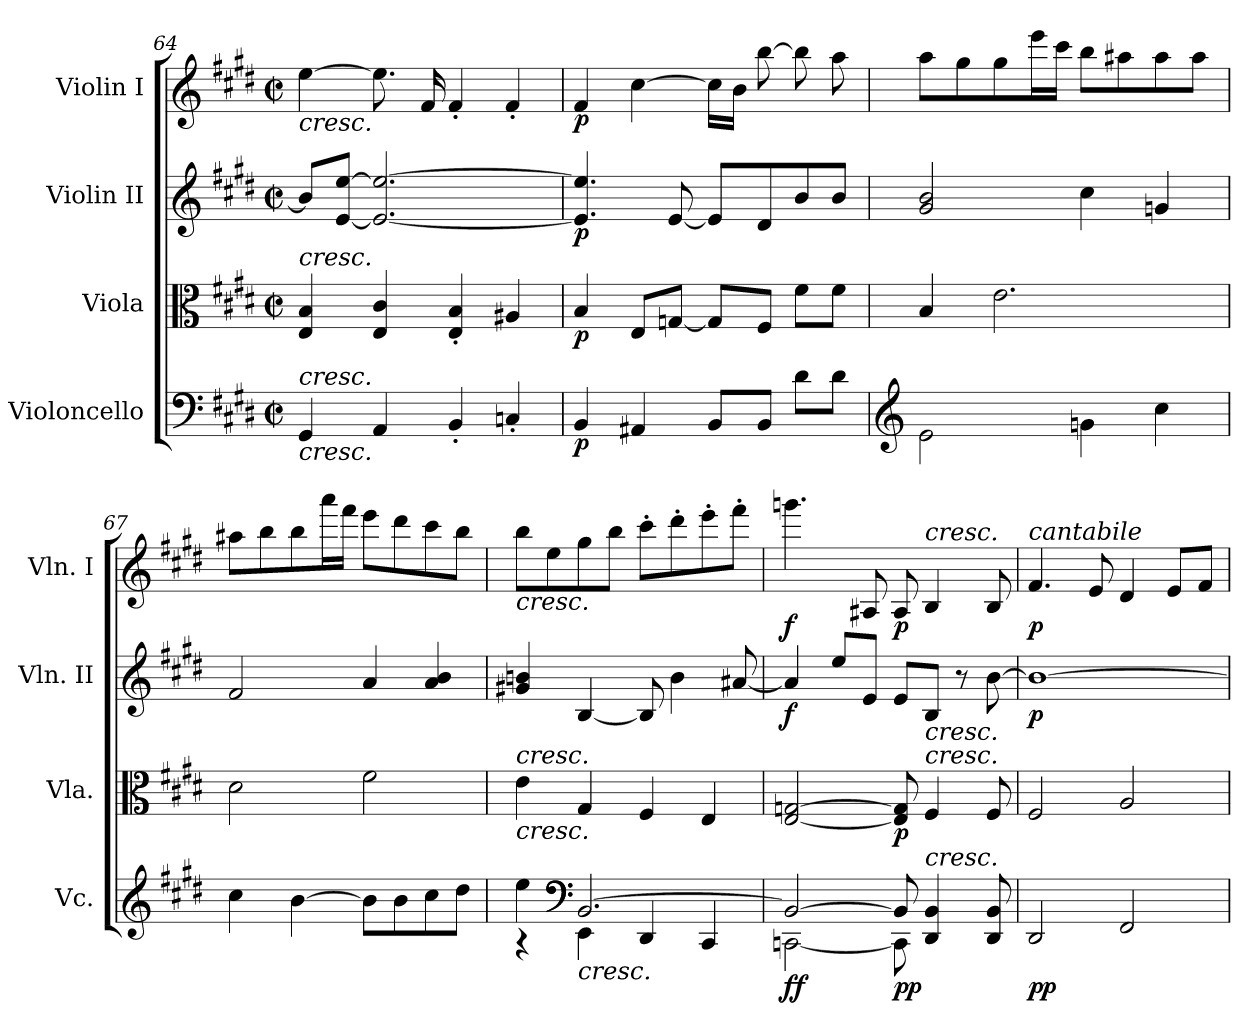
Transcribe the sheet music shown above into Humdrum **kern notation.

**kern	**dynam	**kern	**dynam	**kern	**dynam	**kern	**dynam
*part4	*part4	*part3	*part3	*part2	*part2	*part1	*part1
*staff4	*staff4	*staff3	*staff3	*staff2	*staff2	*staff1	*staff1
*I"Violoncello	*	*I"Viola	*	*I"Violin II	*	*I"Violin I	*
*I'Vc.	*	*I'Vla.	*	*I'Vln. II	*	*I'Vln. I	*
!!LO:PB:g=z
*clefF4	*	*clefC3	*	*clefG2	*	*clefG2	*
*k[f#c#g#d#]	*	*k[f#c#g#d#]	*	*k[f#c#g#d#]	*	*k[f#c#g#d#]	*
*E:	*	*E:	*	*E:	*	*E:	*
*M2/2	*	*M2/2	*	*M2/2	*	*M2/2	*
*met(c|)	*	*met(c|)	*	*met(c|)	*	*met(c|)	*
=64	=64	=64	=64	=64	=64	=64	=64
!	!	!	!	!	!	!LO:TX:b:i:t=cresc.	!
!	!	!LO:TX:a:i:t=cresc.	!	!	!	!	!
!LO:TX:a:i:t=cresc.	!	!	!	!	!	!	!
!LO:TX:b:i:t=cresc.	!	!	!	!	!	!	!
4GG#/	.	4E/ 4B/	.	8b/L]	.	[4ee\	.
.	.	.	.	[8e/ [8ee/J	.	.	.
4AA/	.	4E/ 4c#/	.	2.e/_ 2.ee/_	.	8.ee\]	.
.	.	.	.	.	.	16f#/	.
4BB'/	.	4E/' 4B/'	.	.	.	4f#'/	.
4Cn'/	.	4A#X/	.	.	.	4f#'/	.
=65	=65	=65	=65	=65	=65	=65	=65
!	!LO:DY:b	!	!LO:DY:b	!	!LO:DY:b	!	!LO:DY:b
4BB/	p	4B/	p	4.e/] 4.ee/]	p	4f#/	p
4AA#X/	.	8E/L	.	.	.	[4cc#\	.
.	.	[8Gn/J	.	[8e/	.	.	.
8BB/L	.	8G/L]	.	8e/L]	.	16cc#\LL]	.
.	.	.	.	.	.	16b\JJ	.
8BB/J	.	8F#/J	.	8d#/	.	[8bb\	.
8d#\L	.	8f#\L	.	8b/	.	8bb\]	.
8d#\J	.	8f#\J	.	8b/J	.	8aa\	.
=66	=66	=66	=66	=66	=66	=66	=66
*clefG2	*	*	*	*	*	*	*
2e\	.	4B/	.	2g#/ 2b/	.	8aa\L	.
.	.	.	.	.	.	8gg#\	.
.	.	2.e\	.	.	.	8gg#\	.
.	.	.	.	.	.	16eee\L	.
.	.	.	.	.	.	16ccc#\JJ	.
4gn\	.	.	.	4cc#\	.	8bb\L	.
.	.	.	.	.	.	8aa#X\	.
4cc#\	.	.	.	4gn/	.	8aa#\	.
.	.	.	.	.	.	8aa#\J	.
!!LO:LB:g=z
=67	=67	=67	=67	=67	=67	=67	=67
4cc#\	.	2d#\	.	2f#/	.	8aa#X\L	.
.	.	.	.	.	.	8bb\	.
[4b\	.	.	.	.	.	8bb\	.
.	.	.	.	.	.	16aaa\L	.
.	.	.	.	.	.	16fff#\JJ	.
8b\L]	.	2f#\	.	4a/	.	8eee\L	.
8b\	.	.	.	.	.	8ddd#\	.
8cc#\	.	.	.	4a/ 4b/	.	8ccc#\	.
8dd#\J	.	.	.	.	.	8bb\J	.
!!LO:LB:g=z
=68	=68	=68	=68	=68	=68	=68	=68
*^	*	*	*	*	*	*	*
!	!	!	!	!	!	!	!LO:TX:b:i:t=cresc.	!
!	!	!	!LO:TX:a:i:t=cresc.	!	!	!	!	!
!	!	!	!LO:TX:b:i:t=cresc.	!	!	!	!	!
4ee\	4r	.	4e\	.	4g#X/ 4bn/	.	8bb\L	.
*clefF4	*	*	*	*	*	*	*	*
.	.	.	.	.	.	.	8ee\	.
!LO:TX:b:i:t=cresc.	!	!	!	!	!	!	!	!
[2.BB/	4EE\	.	4G#/	.	[4B/	.	8gg#\	.
.	.	.	.	.	.	.	8bb\J	.
.	4DD#/	.	4F#/	.	8B/]	.	8ccc#'\L	.
.	.	.	.	.	4b\	.	8ddd#'\	.
.	4CC#/	.	4E/	.	.	.	8eee'\	.
.	.	.	.	.	[8a#X/	.	8fff#'\J	.
=69	=69	=69	=69	=69	=69	=69	=69	=69
!	!	!LO:DY:b	!	!	!	!	!	!
!	!	!LO:DY:n=1:b	!	!	!	!LO:DY:b	!	!LO:DY:b
2BB/_	[2CCn\	f f	[2E/ [2Gn/	.	4a#/]	f	4.gggn\	f
.	.	.	.	.	8ee/L	.	.	.
.	.	.	.	.	8e/J	.	8A#X/	.
!	!	!LO:DY:n=2:b	!	!	!	!	!	!
!	!	!LO:DY:n=3:b	!	!LO:DY:b	!	!	!	!LO:DY:b
8BB/]	8CC\]	p p	8E/] 8G/]	p	8e/L	.	8A#/	p
!	!	!	!	!	!	!	!LO:TX:a:i:t=cresc.	!
!	!	!	!LO:TX:a:i:t=cresc.	!	!	!	!	!
!	!	!	!LO:TX:a:i:t=cresc.	!	!	!	!	!
!LO:TX:a:i:t=cresc.	!	!	!	!	!	!	!	!
4DD#/ 4BB/	4.ryy	.	4F#/	.	8B/J	.	4B/	.
.	.	.	.	.	8r	.	.	.
8DD#/ 8BB/	.	.	8F#/	.	[8b\	.	8B/	.
*v	*v	*	*	*	*	*	*	*
=70	=70	=70	=70	=70	=70	=70	=70
!	!	!	!	!	!	!LO:TX:a:i:t=cantabile	!
!	!LO:DY:b	!	!	!	!	!	!
!	!LO:DY:n=1:b	!	!	!	!LO:DY:b	!	!LO:DY:b
2DD#/	p p	2F#/	.	1b_	p	4.f#/	p
.	.	.	.	.	.	8e/	.
2FF#/	.	2A/	.	.	.	4d#/	.
.	.	.	.	.	.	8e/L	.
.	.	.	.	.	.	8f#/J	.
=	=	=	=	=	=	=	=
*-	*-	*-	*-	*-	*-	*-	*-
